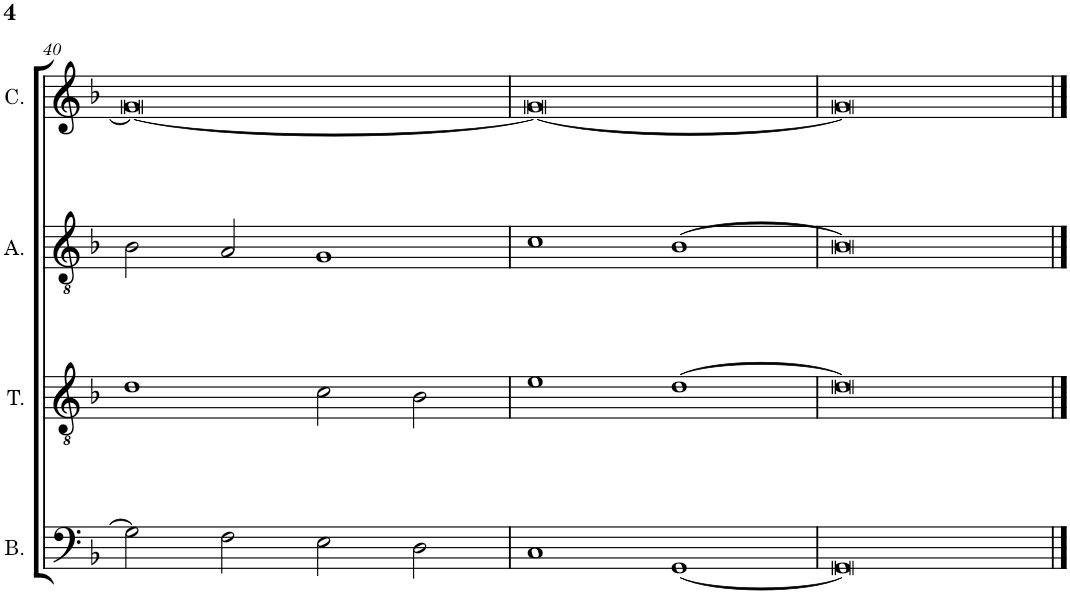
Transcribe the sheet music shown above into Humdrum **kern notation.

**kern	**kern	**kern	**kern
*part4	*part3	*part2	*part1
*staff4	*staff3	*staff2	*staff1
*I"Bassus	*I"Tenor	*I"Altus	*I"Cantus
*I'B.	*I'T.	*I'A.	*I'C.
!!LO:PB:g=z
*clefF4	*clefGv2	*clefGv2	*clefG2
*k[b-]	*k[b-]	*k[b-]	*k[b-]
*M2/1	*M2/1	*M2/1	*M2/1
=40	=40	=40	=40
2G\]	1d	2B-\	0g_
2F\	.	2A/	.
2E\	2c\	1G	.
2D\	2B-\	.	.
=41	=41	=41	=41
1C	1e	1c	0g_
[1GG	[1d	[1B-	.
=42	=42	=42	=42
0GG]	0d]	0B-]	0g]
==	==	==	==
*-	*-	*-	*-
